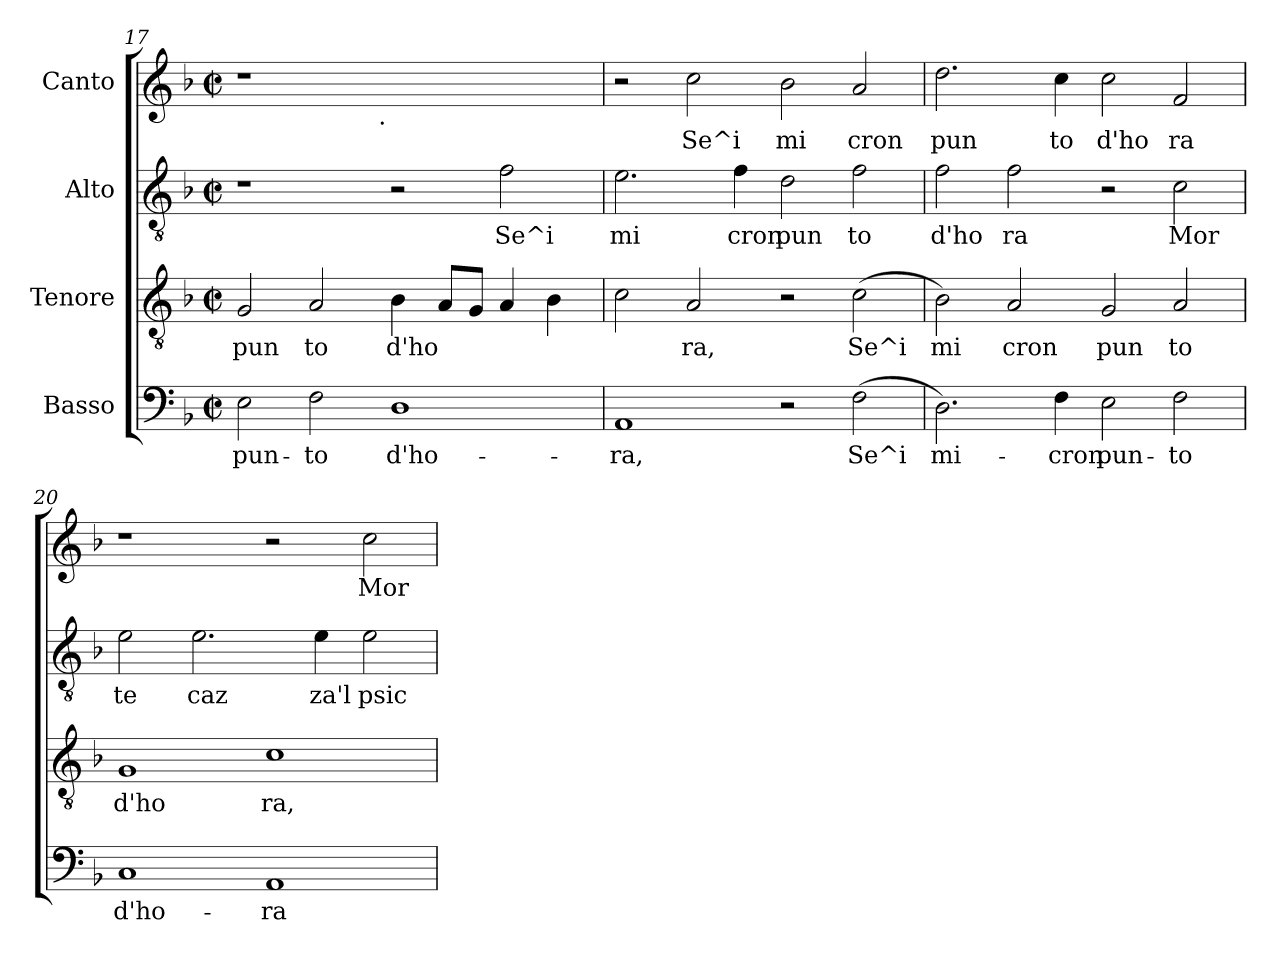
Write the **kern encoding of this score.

**kern	**text	**kern	**text	**kern	**text	**kern	**text
*part4	*part4	*part3	*part3	*part2	*part2	*part1	*part1
*staff4	*staff4	*staff3	*staff3	*staff2	*staff2	*staff1	*staff1
*I"Basso	*	*I"Tenore	*	*I"Alto	*	*I"Canto	*
*clefF4	*	*clefGv2	*	*clefGv2	*	*clefG2	*
*k[b-]	*	*k[b-]	*	*k[b-]	*	*k[b-]	*
*F:	*	*F:	*	*F:	*	*F:	*
*M2/2	*	*M2/2	*	*M2/2	*	*M2/2	*
*met(c|)	*	*met(c|)	*	*met(c|)	*	*met(c|)	*
=17	=17	=17	=17	=17	=17	=17	=17
!	!LO:LY:b:cj	!	!LO:LY:b:cj	!	!	!	!
*	*	*	*	*	*	*^	*
2E\	pun-	2G/	pun	1r	.	1r	2ryy	.
!	!LO:LY:b:cj	!	!LO:LY:b:cj	!	!	!	!	!
2F\	-to	2A/	to	.	.	.	4...ryy	.
!	!	!	!	!	!	!	!LO:TX:b:t=.	!
.	.	.	.	.	.	.	1ryy	.
!	!LO:LY:b:cj	!	!LO:LY:b:cj	!	!	!	!	!
1D	d'ho-	4B-\	d'ho	2r	.	1ryy	.	.
!	!	!	!LO:LY:b:cj	!	!	!	!	!
.	.	8A/L	.	.	.	.	.	.
!	!	!	!LO:LY:b:cj	!	!	!	!	!
.	.	8G/J	.	.	.	.	.	.
!	!	!	!LO:LY:b:cj	!	!LO:LY:b:cj	!	!	!
.	.	4A/	.	2f\	Se^i	.	.	.
!	!	!	!LO:LY:b:cj	!	!	!	!	!
.	.	4B-\	.	.	.	.	.	.
.	.	.	.	.	.	.	32ryy	.
=18	=18	=18	=18	=18	=18	=18	=18	=18
!	!LO:LY:b:cj	!	!LO:LY:b:cj	!	!LO:LY:b:cj	!	!	!
*	*	*	*	*	*	*v	*v	*
1AA	-ra,	2c\	.	2.e\	mi	2r	.
!	!	!	!LO:LY:b:cj	!	!	!	!LO:LY:a:cj
.	.	2A/	ra,	.	.	2cc\	Se^i
!	!	!	!	!	!LO:LY:b:cj	!	!
.	.	.	.	4f\	cron	.	.
!	!	!	!	!	!LO:LY:b:cj	!	!LO:LY:a:cj
2r	.	2r	.	2d\	pun	2b-\	mi
!	!LO:LY:b:cj	!	!LO:LY:b:cj	!	!LO:LY:b:cj	!	!LO:LY:a:cj
(<2F\	Se^i	(<2c\	Se^i	2f\	to	2a/	cron
=19	=19	=19	=19	=19	=19	=19	=19
!	!LO:LY:b:cj	!	!LO:LY:b:cj	!	!LO:LY:b:cj	!	!LO:LY:a:cj
2.D\)	mi-	2B-\)	mi	2f\	d'ho	2.dd\	pun
!	!	!	!LO:LY:b:cj	!	!LO:LY:b:cj	!	!
.	.	2A/	cron	2f\	ra	.	.
!	!LO:LY:b:cj	!	!	!	!	!	!LO:LY:a:cj
4F\	-cron	.	.	.	.	4cc\	to
!	!LO:LY:b:cj	!	!LO:LY:b:cj	!	!	!	!LO:LY:a:cj
2E\	pun-	2G/	pun	2r	.	2cc\	d'ho
!	!LO:LY:b:cj	!	!LO:LY:b:cj	!	!LO:LY:b:cj	!	!LO:LY:a:cj
2F\	-to	2A/	to	2c\	Mor	2f/	ra
=20	=20	=20	=20	=20	=20	=20	=20
!	!LO:LY:b:cj	!	!LO:LY:b:cj	!	!LO:LY:b:cj	!	!
1C	d'ho-	1G	d'ho	2e\	te	1r	.
!	!	!	!	!	!LO:LY:b:cj	!	!
.	.	.	.	2.e\	caz	.	.
!	!LO:LY:b:cj	!	!LO:LY:b:cj	!	!	!	!
1AA	-ra	1c	ra,	.	.	2r	.
!	!	!	!	!	!LO:LY:b:cj	!	!
.	.	.	.	4e\	za'l	.	.
!	!	!	!	!	!LO:LY:b:cj	!	!LO:LY:a:cj
.	.	.	.	2e\	psic	2cc\	Mor
=	=	=	=	=	=	=	=
*-	*-	*-	*-	*-	*-	*-	*-
